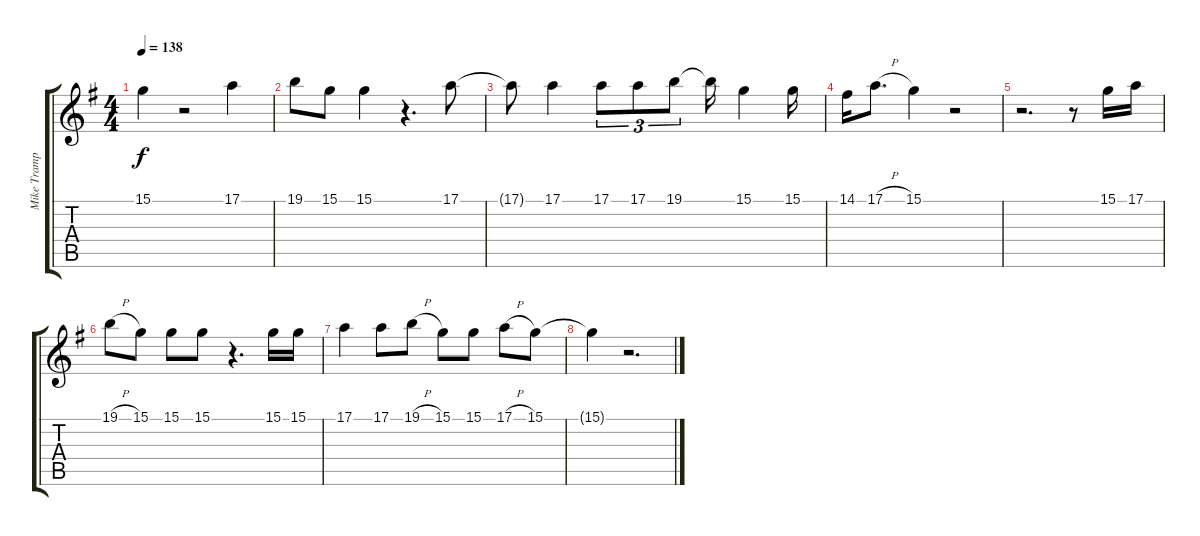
\track ("Mike Tramp" "Mike Tramp") {instrument flute}
\staff {score tabs}
\tuning (E4 B3 G3 D3 A2 E2) {hide}
\ts (4 4)
\tempo 138
\clef g2
\ks g
15.1.4{dy f} r.2 17.1.4 |
19.1.8 15.1.8 15.1.4 r.4{d} 17.1.8 |
17.1{t}.8 17.1.4 17.1.8{tu (3 2)} 17.1.8{tu (3 2)} 19.1.8{tu (3 2)} 19.1{t}.16 15.1.4 15.1.16 |
14.1.16 17.1{h}.8{d} 15.1.4 r.2 |
r.2{d} r.8 15.1.16 17.1.16 |
19.1{h}.8 15.1.8 15.1.8 15.1.8 r.4{d} 15.1.16 15.1.16 |
17.1.4 17.1.8 19.1{h}.8 15.1.8 15.1.8 17.1{h}.8 15.1.8 |
15.1{t}.4 r.2{d}
